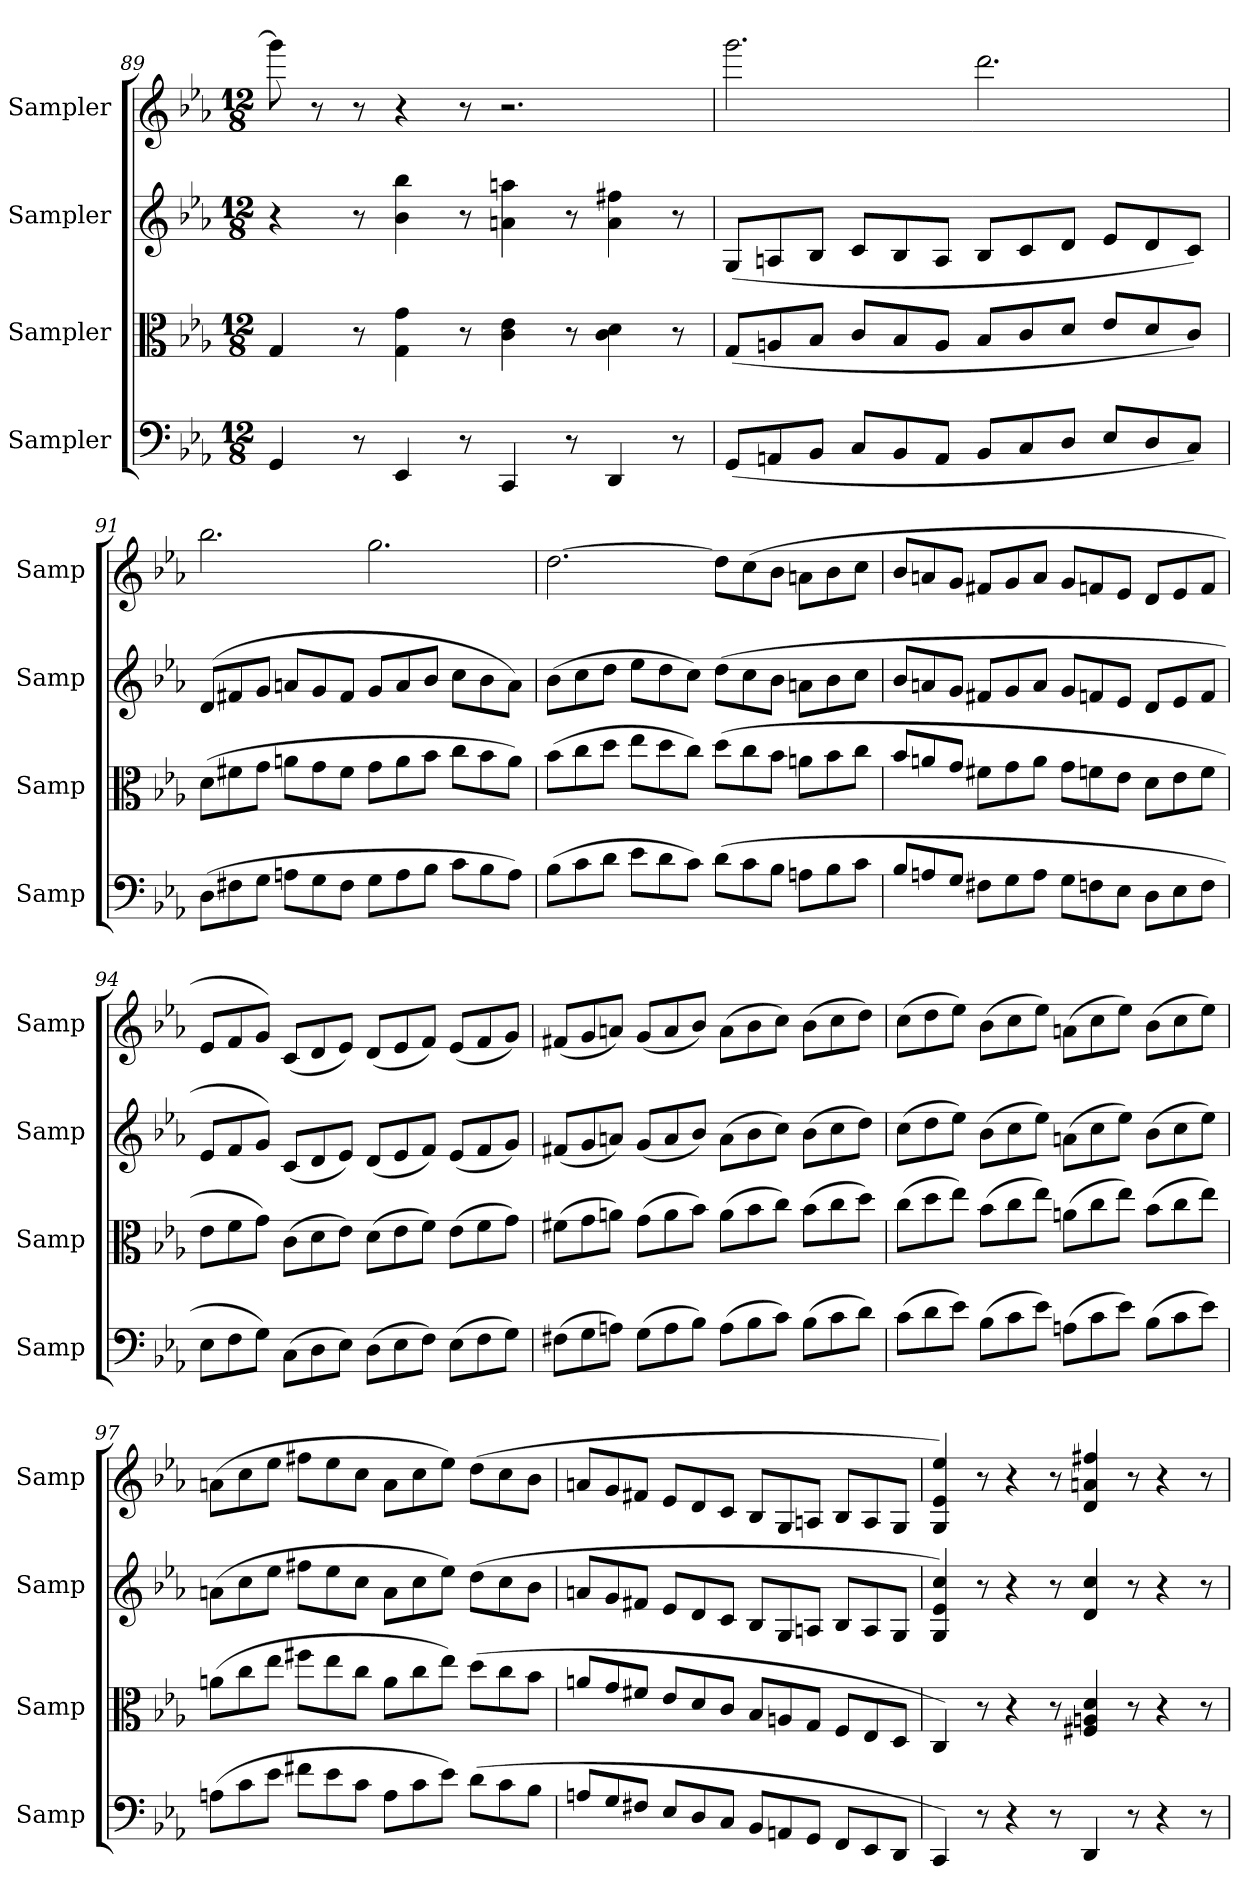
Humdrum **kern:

**kern	**kern	**kern	**kern
*part4	*part3	*part2	*part1
*staff4	*staff3	*staff2	*staff1
*I"Sampler	*I"Sampler	*I"Sampler	*I"Sampler
*I'Samp	*I'Samp	*I'Samp	*I'Samp
*clefF4	*clefC3	*clefG2	*clefG2
*k[b-e-a-]	*k[b-e-a-]	*k[b-e-a-]	*k[b-e-a-]
*M12/8	*M12/8	*M12/8	*M12/8
=89	=89	=89	=89
4GG/	4G/	4r	8ggg\]
.	.	.	8r
8r	8r	8r	8r
4EE-/	4G\ 4g\	4b-\ 4bb-\	4r
8r	8r	8r	8r
4CC/	4c\ 4e-\	4an\ 4aan\	2.r
8r	8r	8r	.
4DD/	4c\ 4d\	4a\ 4ff#X\	.
8r	8r	8r	.
=90	=90	=90	=90
(8GG/L	(8G/L	(8G/L	2.ggg\
8AAn/	8An/	8An/	.
8BB-/J	8B-/J	8B-/J	.
8C/L	8c/L	8c/L	.
8BB-/	8B-/	8B-/	.
8AA/J	8A/J	8A/J	.
8BB-/L	8B-/L	8B-/L	2.ddd\
8C/	8c/	8c/	.
8D/J	8d/J	8d/J	.
8E-/L	8e-/L	8e-/L	.
8D/	8d/	8d/	.
8C/J)	8c/J)	8c/J)	.
=91	=91	=91	=91
(8D\L	(8d\L	(8d/L	2.bb-\
8F#X\	8f#X\	8f#X/	.
8G\J	8g\J	8g/J	.
8An\L	8an\L	8an/L	.
8G\	8g\	8g/	.
8F#\J	8f#\J	8f#/J	.
8G\L	8g\L	8g/L	2.gg\
8A\	8a\	8a/	.
8B-\J	8b-\J	8b-/J	.
8c\L	8cc\L	8cc\L	.
8B-\	8b-\	8b-\	.
8A\J)	8a\J)	8a\J)	.
=92	=92	=92	=92
(8B-\L	(8b-\L	(8b-\L	[2.dd\
8c\	8cc\	8cc\	.
8d\J	8dd\J	8dd\J	.
8e-\L	8ee-\L	8ee-\L	.
8d\	8dd\	8dd\	.
8c\J)	8cc\J)	8cc\J)	.
(8d\L	(8dd\L	(8dd\L	8dd\L]
8c\	8cc\	8cc\	(8cc\
8B-\J	8b-\J	8b-\J	8b-\J
8An\L	8an\L	8an\L	8an\L
8B-\	8b-\	8b-\	8b-\
8c\J	8cc\J	8cc\J	8cc\J
!!LO:LB:g=z
=93	=93	=93	=93
8B-/L	8b-/L	8b-/L	8b-/L
8An/	8an/	8an/	8an/
8G/J	8g/J	8g/J	8g/J
8F#X\L	8f#X\L	8f#X/L	8f#X/L
8G\	8g\	8g/	8g/
8A\J	8a\J	8a/J	8a/J
8G\L	8g\L	8g/L	8g/L
8Fn\	8fn\	8fn/	8fn/
8E-\J	8e-\J	8e-/J	8e-/J
8D\L	8d\L	8d/L	8d/L
8E-\	8e-\	8e-/	8e-/
8F\J	8f\J	8f/J	8f/J
=94	=94	=94	=94
8E-\L	8e-\L	8e-/L	8e-/L
8F\	8f\	8f/	8f/
8G\J)	8g\J)	8g/J)	8g/J)
(8C\L	(8c\L	(8c/L	(8c/L
8D\	8d\	8d/	8d/
8E-\J)	8e-\J)	8e-/J)	8e-/J)
(8D\L	(8d\L	(8d/L	(8d/L
8E-\	8e-\	8e-/	8e-/
8F\J)	8f\J)	8f/J)	8f/J)
(8E-\L	(8e-\L	(8e-/L	(8e-/L
8F\	8f\	8f/	8f/
8G\J)	8g\J)	8g/J)	8g/J)
=95	=95	=95	=95
(8F#X\L	(8f#X\L	(8f#X/L	(8f#X/L
8G\	8g\	8g/	8g/
8An\J)	8an\J)	8an/J)	8an/J)
(8G\L	(8g\L	(8g/L	(8g/L
8A\	8a\	8a/	8a/
8B-\J)	8b-\J)	8b-/J)	8b-/J)
(8A\L	(8a\L	(8a\L	(8a\L
8B-\	8b-\	8b-\	8b-\
8c\J)	8cc\J)	8cc\J)	8cc\J)
(8B-\L	(8b-\L	(8b-\L	(8b-\L
8c\	8cc\	8cc\	8cc\
8d\J)	8dd\J)	8dd\J)	8dd\J)
=96	=96	=96	=96
(8c\L	(8cc\L	(8cc\L	(8cc\L
8d\	8dd\	8dd\	8dd\
8e-\J)	8ee-\J)	8ee-\J)	8ee-\J)
(8B-\L	(8b-\L	(8b-\L	(8b-\L
8c\	8cc\	8cc\	8cc\
8e-\J)	8ee-\J)	8ee-\J)	8ee-\J)
(8An\L	(8an\L	(8an\L	(8an\L
8c\	8cc\	8cc\	8cc\
8e-\J)	8ee-\J)	8ee-\J)	8ee-\J)
(8B-\L	(8b-\L	(8b-\L	(8b-\L
8c\	8cc\	8cc\	8cc\
8e-\J)	8ee-\J)	8ee-\J)	8ee-\J)
=97	=97	=97	=97
(8An\L	(8an\L	(8an\L	(8an\L
8c\	8cc\	8cc\	8cc\
8e-\J	8ee-\J	8ee-\J	8ee-\J
8f#X\L	8ff#X\L	8ff#X\L	8ff#X\L
8e-\	8ee-\	8ee-\	8ee-\
8c\J	8cc\J	8cc\J	8cc\J
8A\L	8a\L	8a\L	8a\L
8c\	8cc\	8cc\	8cc\
8e-\J)	8ee-\J)	8ee-\J)	8ee-\J)
(8d\L	(8dd\L	(8dd\L	(8dd\L
8c\	8cc\	8cc\	8cc\
8B-\J	8b-\J	8b-\J	8b-\J
!!LO:LB:g=z
=98	=98	=98	=98
8An/L	8an/L	8an/L	8an/L
8G/	8g/	8g/	8g/
8F#X/J	8f#X/J	8f#X/J	8f#X/J
8E-/L	8e-/L	8e-/L	8e-/L
8D/	8d/	8d/	8d/
8C/J	8c/J	8c/J	8c/J
8BB-/L	8B-/L	8B-/L	8B-/L
8AAn/	8An/	8G/	8G/
8GG/J	8G/J	8An/J	8An/J
8FF/L	8F/L	8B-/L	8B-/L
8EE-/	8E-/	8A/	8A/
8DD/J	8D/J	8G/J	8G/J
=99	=99	=99	=99
4CC/)	4C/)	4G/ 4e-/ 4cc/)	4G/ 4e-/ 4ee-/)
8r	8r	8r	8r
4r	4r	4r	4r
8r	8r	8r	8r
4DD/	4F#X/ 4An/ 4d/	4d/ 4cc/	4d/ 4an/ 4ff#X/
8r	8r	8r	8r
4r	4r	4r	4r
8r	8r	8r	8r
=	=	=	=
*-	*-	*-	*-
